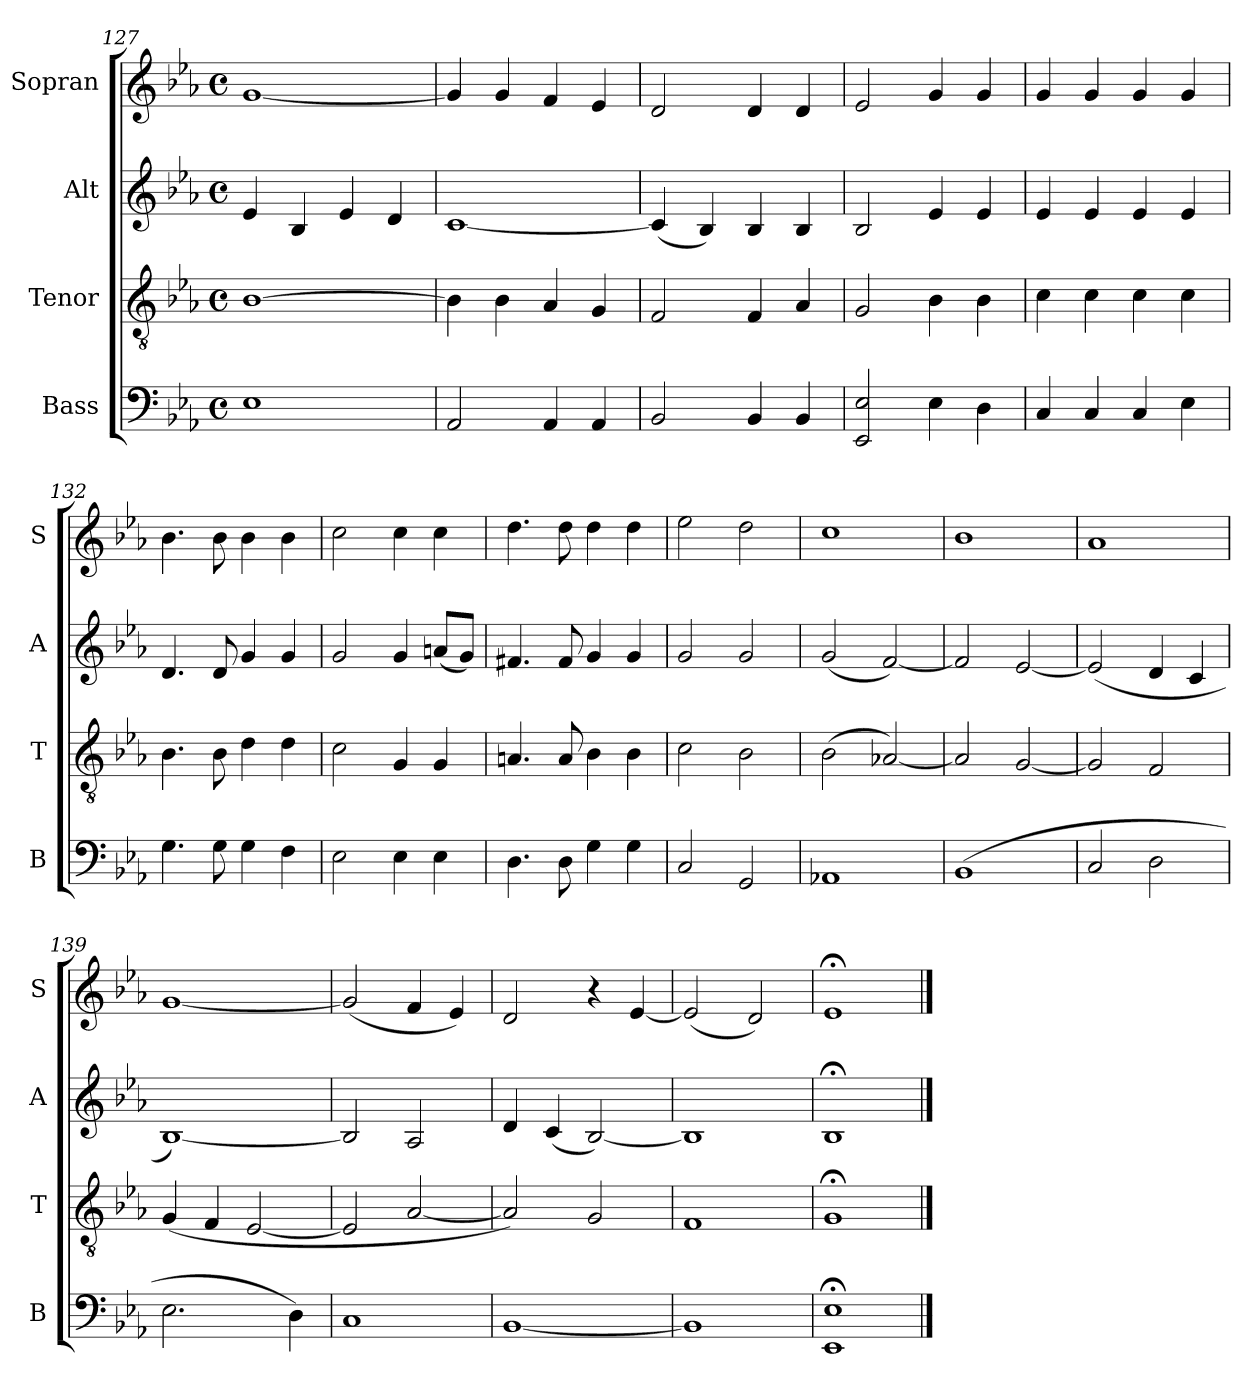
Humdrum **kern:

**kern	**kern	**kern	**kern
*part4	*part3	*part2	*part1
*staff4	*staff3	*staff2	*staff1
*I"Bass	*I"Tenor	*I"Alt	*I"Sopran
*I'B	*I'T	*I'A	*I'S
*clefF4	*clefGv2	*clefG2	*clefG2
*k[b-e-a-]	*k[b-e-a-]	*k[b-e-a-]	*k[b-e-a-]
*E-:	*E-:	*E-:	*E-:
*M4/4	*M4/4	*M4/4	*M4/4
*met(c)	*met(c)	*met(c)	*met(c)
=127	=127	=127	=127
1E-	[1B-	4e-/	[1g
.	.	4B-/	.
.	.	4e-/	.
.	.	4d/	.
=128	=128	=128	=128
2AA-/	4B-\]	[1c	4g/]
.	4B-\	.	4g/
4AA-/	4A-/	.	4f/
4AA-/	4G/	.	4e-/
=129	=129	=129	=129
2BB-/	2F/	(4c/]	2d/
.	.	4B-/)	.
4BB-/	4F/	4B-/	4d/
4BB-/	4A-/	4B-/	4d/
=130	=130	=130	=130
2EE-/ 2E-/	2G/	2B-/	2e-/
4E-\	4B-\	4e-/	4g/
4D\	4B-\	4e-/	4g/
!!LO:LB:g=z
=131	=131	=131	=131
4C/	4c\	4e-/	4g/
4C/	4c\	4e-/	4g/
4C/	4c\	4e-/	4g/
4E-\	4c\	4e-/	4g/
=132	=132	=132	=132
4.G\	4.B-\	4.d/	4.b-\
8G\	8B-\	8d/	8b-\
4G\	4d\	4g/	4b-\
4F\	4d\	4g/	4b-\
=133	=133	=133	=133
2E-\	2c\	2g/	2cc\
4E-\	4G/	4g/	4cc\
4E-\	4G/	(8an/L	4cc\
.	.	8g/J)	.
=134	=134	=134	=134
4.D\	4.An/	4.f#X/	4.dd\
8D\	8A/	8f#/	8dd\
4G\	4B-\	4g/	4dd\
4G\	4B-\	4g/	4dd\
=135	=135	=135	=135
2C/	2c\	2g/	2ee-\
2GG/	2B-\	2g/	2dd\
=136	=136	=136	=136
1AA-X	(>2B-\	(2g/	1cc
.	[2A-X/)	[2f/)	.
!!LO:LB:g=z
=137	=137	=137	=137
(>1BB-	2A-/]	2f/]	1b-
.	[2G/	[2e-/	.
=138	=138	=138	=138
2C/	2G/]	(2e-/]	1a-
2D\	2F/	4d/	.
.	.	4c/	.
=139	=139	=139	=139
2.E-\	(4G/	[1B-)	[1g
.	4F/	.	.
.	[2E-/	.	.
4D\)	.	.	.
=140	=140	=140	=140
1C	2E-/]	2B-/]	(2g/]
.	[2A-/	2A-/	4f/
.	.	.	4e-/)
=141	=141	=141	=141
[1BB-	2A-/])	4d/	2d/
.	.	(4c/	.
.	2G/	[2B-/)	4r
.	.	.	[4e-/
=142	=142	=142	=142
1BB-]	1F	1B-]	(2e-/]
.	.	.	2d/)
!!LO:PB:g=z
=143	=143	=143	=143
1EE-;< 1E-;<	1G;<	1B-;<	1e-;<
==	==	==	==
*-	*-	*-	*-
